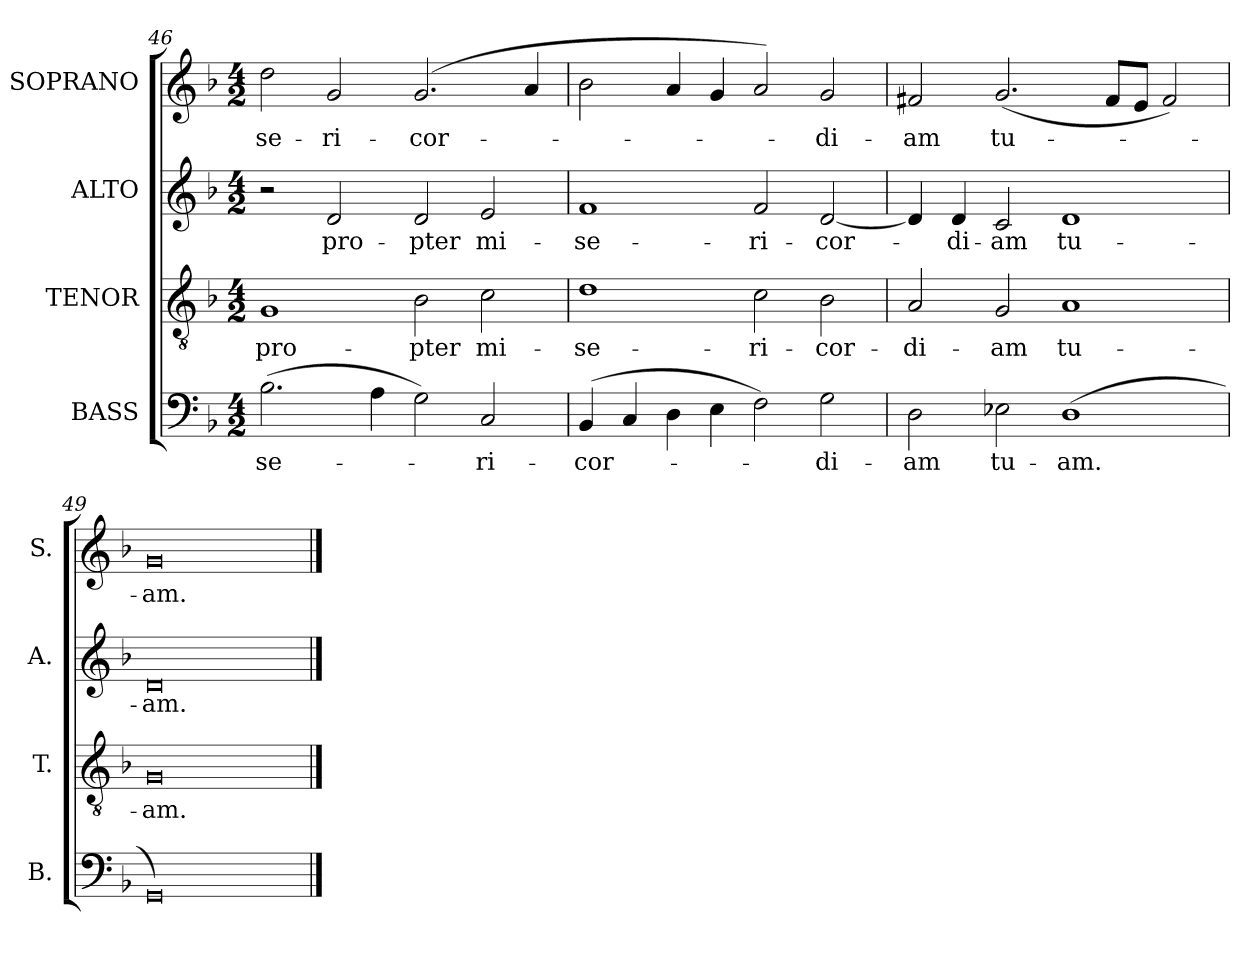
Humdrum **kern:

**kern	**text	**kern	**text	**kern	**text	**kern	**text
*part4	*part4	*part3	*part3	*part2	*part2	*part1	*part1
*staff4	*staff4	*staff3	*staff3	*staff2	*staff2	*staff1	*staff1
*I"BASS	*	*I"TENOR	*	*I"ALTO	*	*I"SOPRANO	*
*I'B.	*	*I'T.	*	*I'A.	*	*I'S.	*
*clefF4	*	*clefGv2	*	*clefG2	*	*clefG2	*
*	*	*ITrd7c12	*	*	*	*	*
*k[b-]	*	*k[b-]	*	*k[b-]	*	*k[b-]	*
*F:	*	*F:	*	*F:	*	*F:	*
*M4/2	*	*M4/2	*	*M4/2	*	*M4/2	*
=46	=46	=46	=46	=46	=46	=46	=46
!	!LO:LY:b:color=#000000	!	!	!	!	!	!
!	!	!	!LO:LY:b:color=#000000	!	!	!	!
!	!	!	!	!	!	!	!LO:LY:b:color=#000000
(2.B-i\	-se-	1GGi	pro-	2r	.	2ddi\	-se-
!	!	!	!	!	!LO:LY:b:color=#000000	!	!
!	!	!	!	!	!	!	!LO:LY:b:color=#000000
.	.	.	.	2di/	pro-	2gi/	-ri-
4Ai\	.	.	.	.	.	.	.
!	!	!	!LO:LY:b:color=#000000	!	!	!	!
!	!	!	!	!	!LO:LY:b:color=#000000	!	!
!	!	!	!	!	!	!	!LO:LY:b:color=#000000
2Gi\)	.	2BB-i\	-pter	2di/	-pter	(2.gi/	-cor-
!	!LO:LY:b:color=#000000	!	!	!	!	!	!
!	!	!	!LO:LY:b:color=#000000	!	!	!	!
!	!	!	!	!	!LO:LY:b:color=#000000	!	!
2Ci/	-ri-	2Ci\	mi-	2ei/	mi-	.	.
.	.	.	.	.	.	4ai/	.
=47	=47	=47	=47	=47	=47	=47	=47
!	!LO:LY:b:color=#000000	!	!	!	!	!	!
!	!	!	!LO:LY:b:color=#000000	!	!	!	!
!	!	!	!	!	!LO:LY:b:color=#000000	!	!
(4BB-i/	-cor-	1Di	-se-	1fi	-se-	2b-i\	.
4Ci/	.	.	.	.	.	.	.
4Di\	.	.	.	.	.	4ai/	.
4Ei\	.	.	.	.	.	4gi/	.
!	!	!	!LO:LY:b:color=#000000	!	!	!	!
!	!	!	!	!	!LO:LY:b:color=#000000	!	!
2Fi\)	.	2Ci\	-ri-	2fi/	-ri-	2ai/)	.
!	!LO:LY:b:color=#000000	!	!	!	!	!	!
!	!	!	!LO:LY:b:color=#000000	!	!	!	!
!	!	!	!	!	!LO:LY:b:color=#000000	!	!
!	!	!	!	!	!	!	!LO:LY:b:color=#000000
2Gi\	-di-	2BB-i\	-cor-	[2di/	-cor-	2gi/	-di-
=48	=48	=48	=48	=48	=48	=48	=48
!	!LO:LY:b:color=#000000	!	!	!	!	!	!
!	!	!	!LO:LY:b:color=#000000	!	!	!	!
!	!	!	!	!	!	!	!LO:LY:b:color=#000000
2Di\	-am	2AAi/	-di-	4di/]	.	2f#Xi/	-am
!	!	!	!	!	!LO:LY:b:color=#000000	!	!
.	.	.	.	4di/	-di-	.	.
!	!LO:LY:b:color=#000000	!	!	!	!	!	!
!	!	!	!LO:LY:b:color=#000000	!	!	!	!
!	!	!	!	!	!LO:LY:b:color=#000000	!	!
!	!	!	!	!	!	!	!LO:LY:b:color=#000000
2E-Xi\	tu-	2GGi/	-am	2ci/	-am	(2.gi/	tu-
!	!LO:LY:b:color=#000000	!	!	!	!	!	!
!	!	!	!LO:LY:b:color=#000000	!	!	!	!
!	!	!	!	!	!LO:LY:b:color=#000000	!	!
(1Di	-am.	1AAi	tu-	1di	tu-	.	.
.	.	.	.	.	.	8f#i/L	.
.	.	.	.	.	.	8ei/J	.
.	.	.	.	.	.	2f#i/)	.
=49	=49	=49	=49	=49	=49	=49	=49
!	!	!	!LO:LY:b:color=#000000	!	!	!	!
!	!	!	!	!	!LO:LY:b:color=#000000	!	!
!	!	!	!	!	!	!	!LO:LY:b:color=#000000
0GGi)	.	0GGi	-am.	0di	-am.	0gi	-am.
==	==	==	==	==	==	==	==
*-	*-	*-	*-	*-	*-	*-	*-
